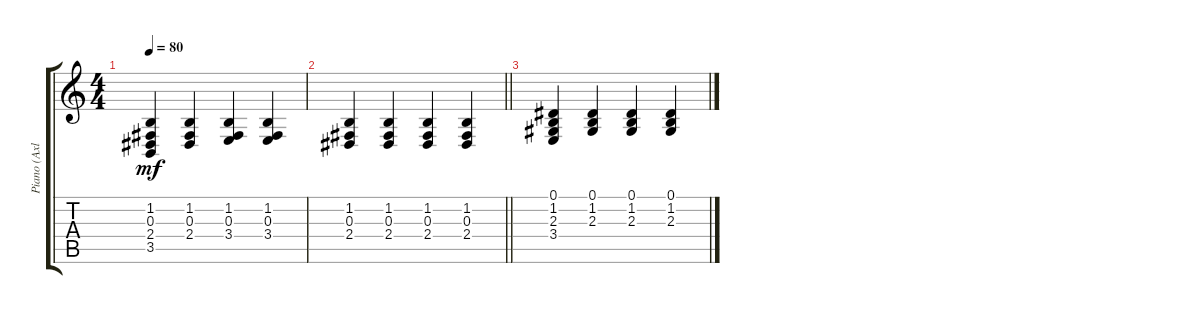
\track ("Piano (Axl)" "Piano (Axl") {instrument acousticgrandpiano}
\staff {score tabs}
\tuning (Eb4 Bb3 Gb3 Db3 Ab2 Eb2) {hide}
\ts (4 4)
\tempo 80
\clef g2
\ks c
(1.2 0.3 2.4 3.5).4{dy mf} (1.2 0.3 2.4).4 (1.2 0.3 3.4).4 (1.2 0.3 3.4).4 |
\barLineRight lightlight
(1.2 0.3 2.4).4 (1.2 0.3 2.4).4 (1.2 0.3 2.4).4 (1.2 0.3 2.4).4 |
\section ("" "")
(0.1 1.2 2.3 3.4).4 (0.1 1.2 2.3).4 (0.1 1.2 2.3).4 (0.1 1.2 2.3).4
